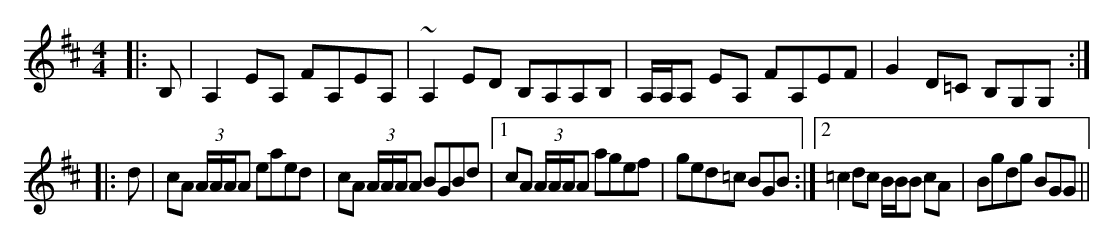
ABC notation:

X:1
M:4/4
K:Amix
|:B,|A,2 EA, FA,EA,|~A,2 ED B,A,A,B,|A,/A,/A, EA, FA,EF|G2 D=C B,G,G,:|
|:d|cA (3A/A/A/A eaed|cA (3A/A/A/A BGBd|1 cA (3A/A/A/A agef|ged=c BGB:|2 =c2 dc B/B/B cA|Bgdg BGG||
